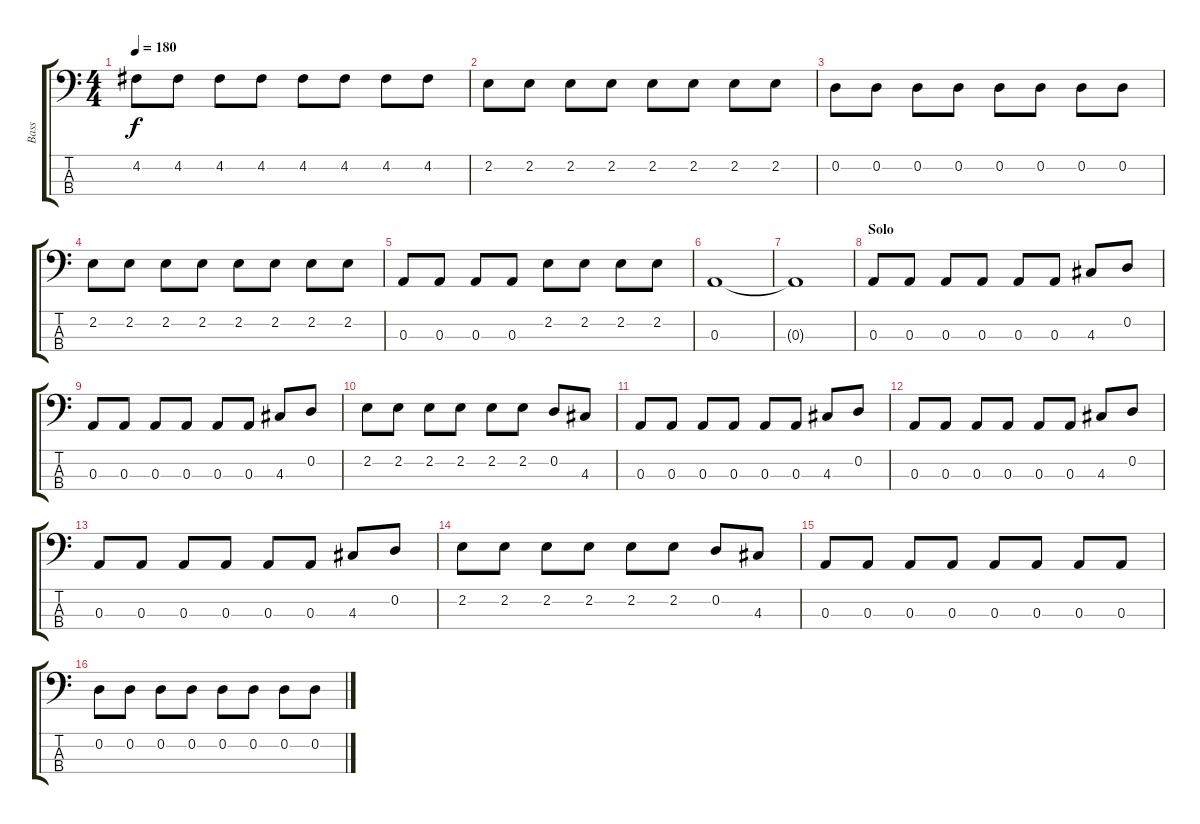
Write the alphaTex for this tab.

\track ("Bass" "Bass") {instrument electricbassfinger}
\staff {score tabs}
\tuning (G2 D2 A1 E1) {hide}
\ts (4 4)
\tempo 180
\clef f4
\ks c
4.2.8{dy f} 4.2.8 4.2.8 4.2.8 4.2.8 4.2.8 4.2.8 4.2.8 |
2.2.8 2.2.8 2.2.8 2.2.8 2.2.8 2.2.8 2.2.8 2.2.8 |
0.2.8 0.2.8 0.2.8 0.2.8 0.2.8 0.2.8 0.2.8 0.2.8 |
2.2.8 2.2.8 2.2.8 2.2.8 2.2.8 2.2.8 2.2.8 2.2.8 |
0.3.8 0.3.8 0.3.8 0.3.8 2.2.8 2.2.8 2.2.8 2.2.8 |
0.3.1 |
0.3{t}.1 |
\section ("" "Solo")
0.3.8 0.3.8 0.3.8 0.3.8 0.3.8 0.3.8 4.3.8 0.2.8 |
0.3.8 0.3.8 0.3.8 0.3.8 0.3.8 0.3.8 4.3.8 0.2.8 |
2.2.8 2.2.8 2.2.8 2.2.8 2.2.8 2.2.8 0.2.8 4.3.8 |
0.3.8 0.3.8 0.3.8 0.3.8 0.3.8 0.3.8 4.3.8 0.2.8 |
0.3.8 0.3.8 0.3.8 0.3.8 0.3.8 0.3.8 4.3.8 0.2.8 |
0.3.8 0.3.8 0.3.8 0.3.8 0.3.8 0.3.8 4.3.8 0.2.8 |
2.2.8 2.2.8 2.2.8 2.2.8 2.2.8 2.2.8 0.2.8 4.3.8 |
0.3.8 0.3.8 0.3.8 0.3.8 0.3.8 0.3.8 0.3.8 0.3.8 |
0.2.8 0.2.8 0.2.8 0.2.8 0.2.8 0.2.8 0.2.8 0.2.8
